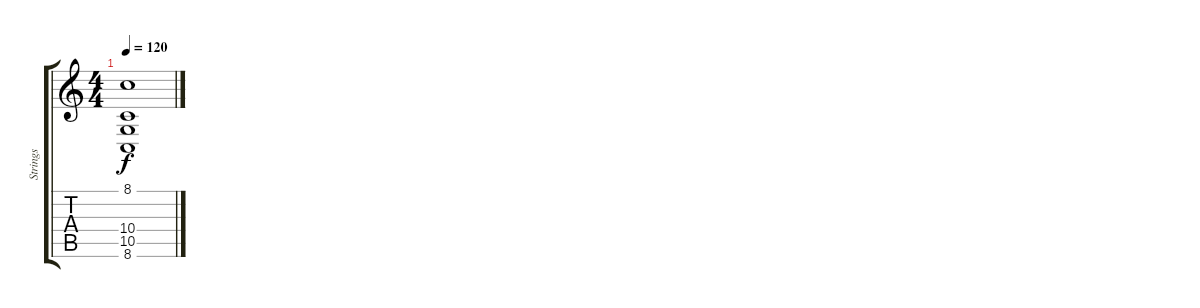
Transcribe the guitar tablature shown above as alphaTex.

\track ("Strings" "Strings") {instrument stringensemble1}
\staff {score tabs}
\tuning (E4 B3 G3 D3 A2 E2) {hide}
\ts (4 4)
\tempo 120
\clef g2
\ks c
(8.1{t} 10.4{t} 10.5{t} 8.6{t}).1{dy f}
